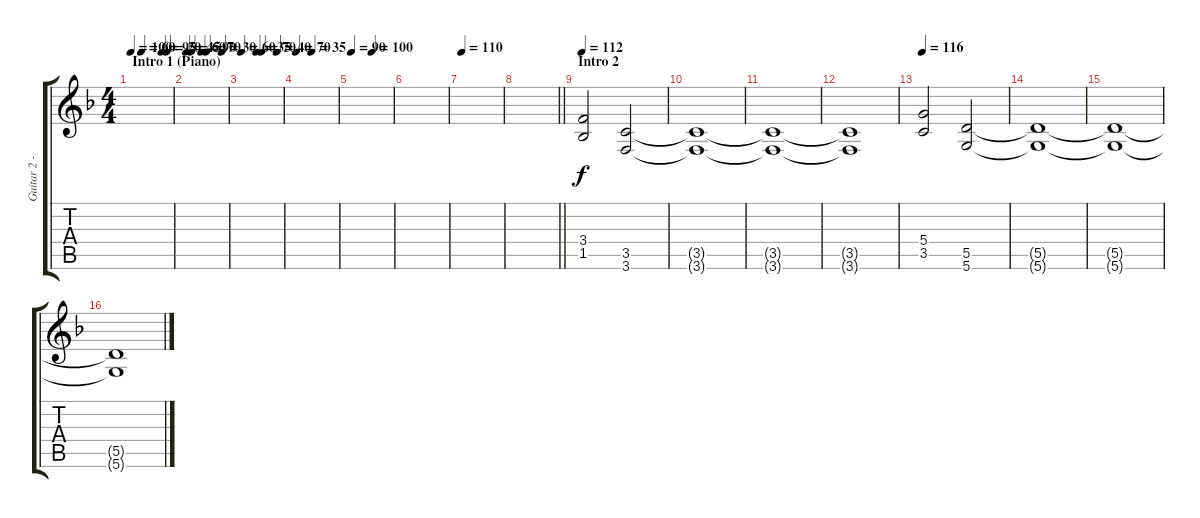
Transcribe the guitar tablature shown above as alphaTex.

\track ("Guitar 2 - Chris Caffery" "Guitar 2 -") {instrument distortionguitar}
\staff {score tabs}
\tuning (E4 B3 G3 D3 A2 D2) {hide}
\ts (4 4)
\section ("" "Intro 1 (Piano)")
\tempo 100
\tempo 45
\tempo (60 0.25)
\tempo (95 0.75)
\tempo (20 0.875)
\tempo 100
\clef g2
\ks f
|
\tempo 45
\tempo (60 0.125)
\tempo (90 0.375)
\tempo (70 0.5)
\tempo (30 0.875)
|
\tempo 60
\tempo (35 0.375)
\tempo (70 0.5)
\tempo (40 0.875)
|
\tempo 70
\tempo (35 0.375)
|
\tempo 90
\tempo (100 0.5)
|
|
\tempo 110
|
\barLineRight lightlight
|
\section ("" "Intro 2")
\tempo 112
(3.4 1.5).2 (3.5 3.6).2 |
(3.5{t} 3.6{t}).1 |
(3.5{t} 3.6{t}).1 |
(3.5{t} 3.6{t}).1 |
\tempo 116
(5.4 3.5).2 (5.5 5.6).2 |
(5.5{t} 5.6{t}).1 |
(5.5{t} 5.6{t}).1 |
(5.5{t} 5.6{t}).1
